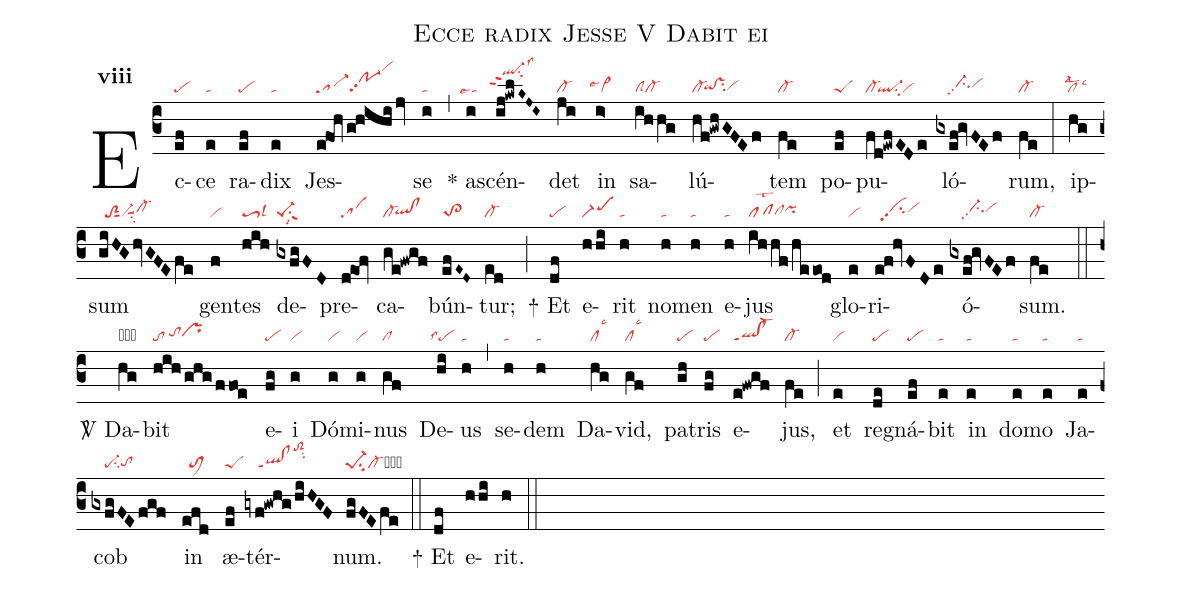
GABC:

name:Ecce radix Jesse V Dabit ei;
office-part:re;
mode:8;
nabc-lines:1;
%%
initial-style: 1;
name: Ecce radix Jesse;
mode: 8;
office-part: Responsorium;
annotation: Resp.;
annotation: viii;
nabc-lines: 1;
%%
(c3) Ec(ef|pe)ce(e|ta) ra(ef|pe)dix(e|ta) Jes(e!foh/g!hihi/jv|sa-po-1hjpp2vihp)se(i|ta) (,) <sp>*</sp> a(i|``talse4)scén(ij!kwlK~J~I~|``ql-hmppt2su1sux1lss3)det(ji|cl-) in(i>|``vi>lse4) sa(ihhg|clScl-)lú(hf!gwhGFEf|cl-`qihg!vshgsu2vihg)tem(fe|cl-) po(ef|peS)pu(fd!ewfEDe|cl-`ql-su2```vi)ló(gxef!gvFEf|//////ci-hhpp2vihh)rum,(fe|cl-) (:) ip(hg|`cllsal2lsc3)sum(giHGhvGFEfe|//toS2sut1vi-suu1su2cl-hh) gen(f|vi)tes(hih|toS3lsl3) de(gxfgFD|pe-1su1suw1lsi8)pre(d!eof|sa)ca(ge!fwgf|cl-`qlhg!clhg)bún(efE~D~|to>2)tur;(ed|cl-) (;)
<sp>+</sp> Et(df|pe) e(hhi|scM1)rit(h|ta) no(h|ta)men(h|ta) e(h|ta)jus(ihhf/heeod|pflst2clhgpihh) glo(e|vi)ri(e@f@hvFDe|//cihhpp2vihh)ó(gxef!gvFEf|//////ci-hhpp2vihh)sum.(fe|cl-) (::)

<sp>V/</sp> Da(hg|obcllsc3)bit(hih/ghg/ffoe|to/tohhprhh) e(fg|pe)i(g|vi) Dó(g|vi)mi(g|vi)nus(gf|cl) De(hi|``pelss4)us(h|ta) (,) se(h|ta)dem(h|ta) Da(hg|cllsc3)vid,(gf|cllsc3) pa(gh|pe)tris(fg|pe) e(e!fwgf|ql!cl-ppt1)jus,(fe|cl-) (;) et(e|vi) re(de|pe)gná(ef|pe)bit(e|ta) in(e|ta) do(e|ta)mo(e|ta) Ja(e|ta)cob(gxfgFE/fgf|////pe-su2tohg) in(efd|//toM1) æ(ef|peS)tér(gyf!gwhg/hiHGF|////ql!clppt1toS2hmsu2)num.(fgFEfe|pe-1su2cl-cb) (::)
<sp>+</sp> Et(df) e(hhi)rit.(h) (::)
